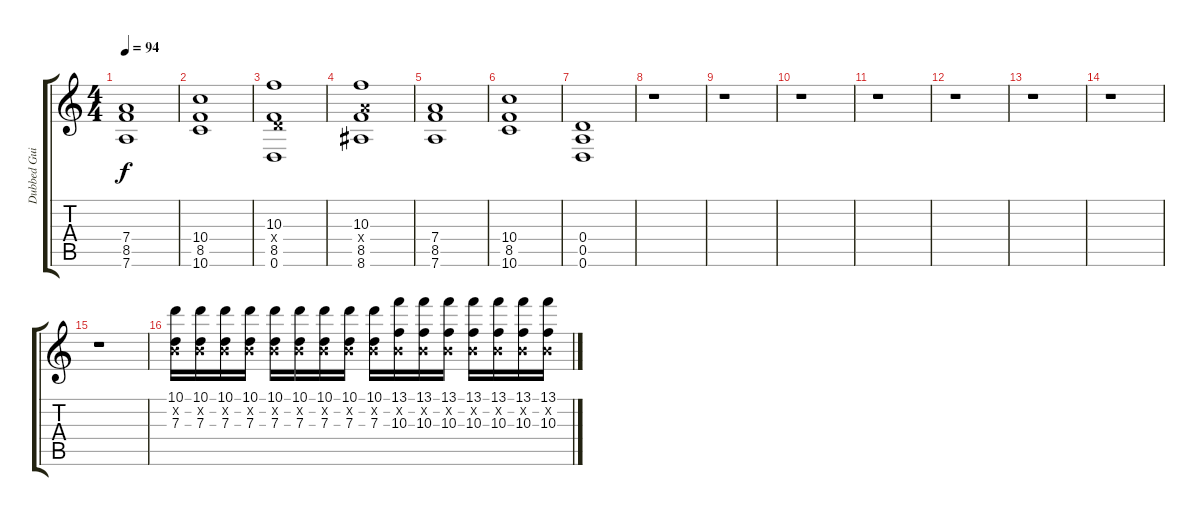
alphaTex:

\track ("Dubbed Guitar" "Dubbed Gui") {instrument distortionguitar}
\staff {score tabs}
\tuning (E4 B3 G3 D3 A2 D2) {hide}
\ts (4 4)
\tempo 94
\clef g2
\ks c
(7.4 8.5 7.6).1{dy f} |
(10.4 8.5 10.6).1 |
(10.3 0.4{x} 8.5 0.6).1 |
(10.3 7.4{x} 8.5 8.6).1 |
(7.4 8.5 7.6).1 |
(10.4 8.5 10.6).1 |
(0.4 0.5 0.6).1 |
r.1 |
r.1 |
r.1 |
r.1 |
r.1 |
r.1 |
r.1 |
r.1 |
(10.1 0.2{x} 7.3).16 (10.1 0.2{x} 7.3).16 (10.1 0.2{x} 7.3).16 (10.1 0.2{x} 7.3).16 (10.1 0.2{x} 7.3).16 (10.1 0.2{x} 7.3).16 (10.1 0.2{x} 7.3).16 (10.1 0.2{x} 7.3).16 (10.1 0.2{x} 7.3).16 (13.1 0.2{x} 10.3).16 (13.1 0.2{x} 10.3).16 (13.1 0.2{x} 10.3).16 (13.1 0.2{x} 10.3).16 (13.1 0.2{x} 10.3).16 (13.1 0.2{x} 10.3).16 (13.1 0.2{x} 10.3).16
